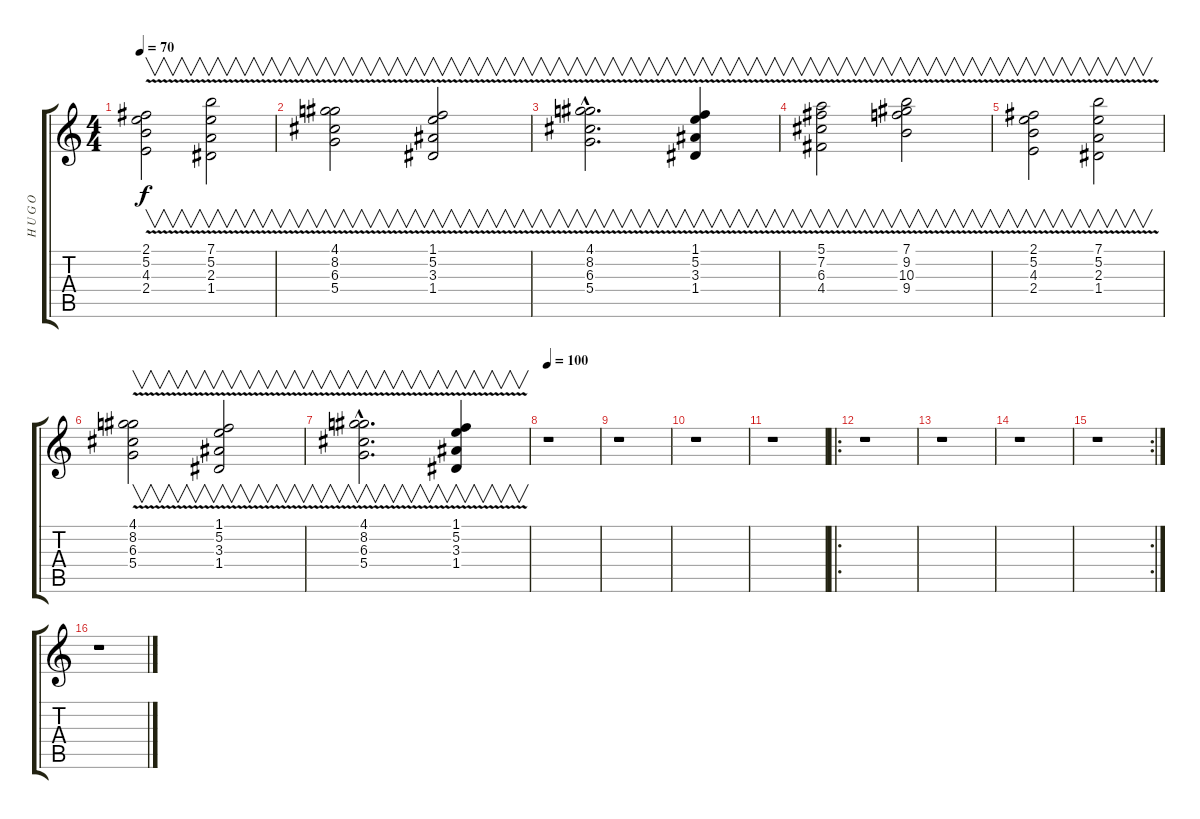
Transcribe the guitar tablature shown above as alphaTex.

\track ("H U G O" "H U G O") {instrument acousticguitarsteel}
\staff {score tabs}
\tuning (E4 B3 G3 D3 A2 E2) {hide}
\ts (4 4)
\tempo 70
\clef g2
\ks c
(2.1{v} 5.2{v} 4.3{v} 2.4{v}).2{v dy f} (7.1{v} 5.2{v} 2.3{v} 1.4{v}).2{v} |
(4.1{v} 8.2{v} 6.3{v} 5.4{v}).2{v} (1.1 5.2{v} 3.3{v} 1.4{v}).2{v} |
(4.1{v hac} 8.2{v hac} 6.3{v hac} 5.4{v hac}).2{v d} (1.1 5.2{v} 3.3{v} 1.4{v}).4{v} |
(5.1{v} 7.2{v} 6.3{v} 4.4{v}).2{v} (7.1{v} 9.2{v} 10.3{v} 9.4{v}).2{v} |
(2.1{v} 5.2{v} 4.3{v} 2.4{v}).2{v} (7.1{v} 5.2{v} 2.3{v} 1.4{v}).2{v} |
(4.1{v} 8.2{v} 6.3{v} 5.4{v}).2{v} (1.1 5.2{v} 3.3{v} 1.4{v}).2{v} |
(4.1{v hac} 8.2{v hac} 6.3{v hac} 5.4{v hac}).2{v d} (1.1 5.2{v} 3.3{v} 1.4{v}).4{v} |
\tempo 100
r.1 |
r.1 |
r.1 |
r.1 |
\ro
r.1 |
r.1 |
r.1 |
\rc 2
r.1 |
r.1
